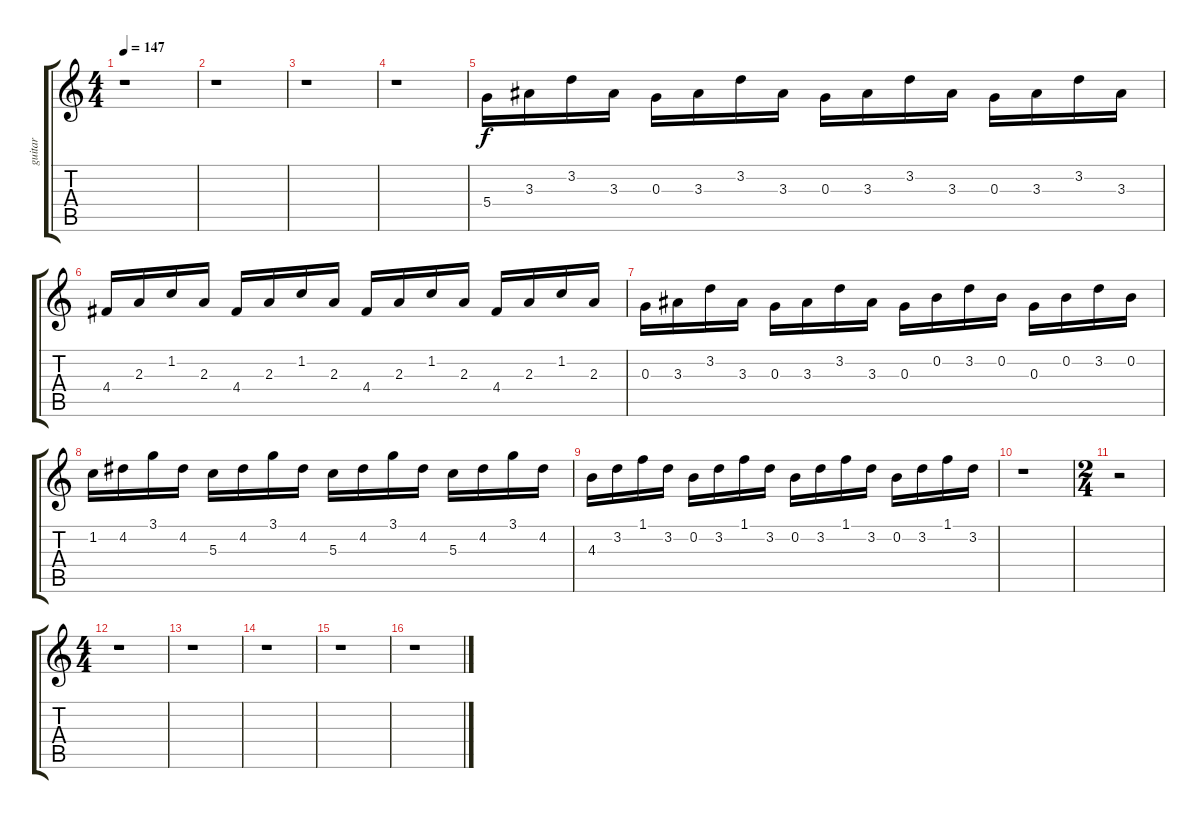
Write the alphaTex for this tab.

\track ("guitar" "guitar") {instrument distortionguitar}
\staff {score tabs}
\tuning (E4 B3 G3 D3 A2 E2) {hide}
\ts (4 4)
\tempo 147
\clef g2
\ks c
r.1{dy f} |
r.1 |
r.1 |
r.1 |
5.4.16 3.3.16 3.2.16 3.3.16 0.3.16 3.3.16 3.2.16 3.3.16 0.3.16 3.3.16 3.2.16 3.3.16 0.3.16 3.3.16 3.2.16 3.3.16 |
4.4.16 2.3.16 1.2.16 2.3.16 4.4.16 2.3.16 1.2.16 2.3.16 4.4.16 2.3.16 1.2.16 2.3.16 4.4.16 2.3.16 1.2.16 2.3.16 |
0.3.16 3.3.16 3.2.16 3.3.16 0.3.16 3.3.16 3.2.16 3.3.16 0.3.16 0.2.16 3.2.16 0.2.16 0.3.16 0.2.16 3.2.16 0.2.16 |
1.2.16 4.2.16 3.1.16 4.2.16 5.3.16 4.2.16 3.1.16 4.2.16 5.3.16 4.2.16 3.1.16 4.2.16 5.3.16 4.2.16 3.1.16 4.2.16 |
4.3.16 3.2.16 1.1.16 3.2.16 0.2.16 3.2.16 1.1.16 3.2.16 0.2.16 3.2.16 1.1.16 3.2.16 0.2.16 3.2.16 1.1.16 3.2.16 |
r.1 |
\ts (2 4)
r.2 |
\ts (4 4)
r.1 |
r.1 |
r.1 |
r.1 |
r.1
